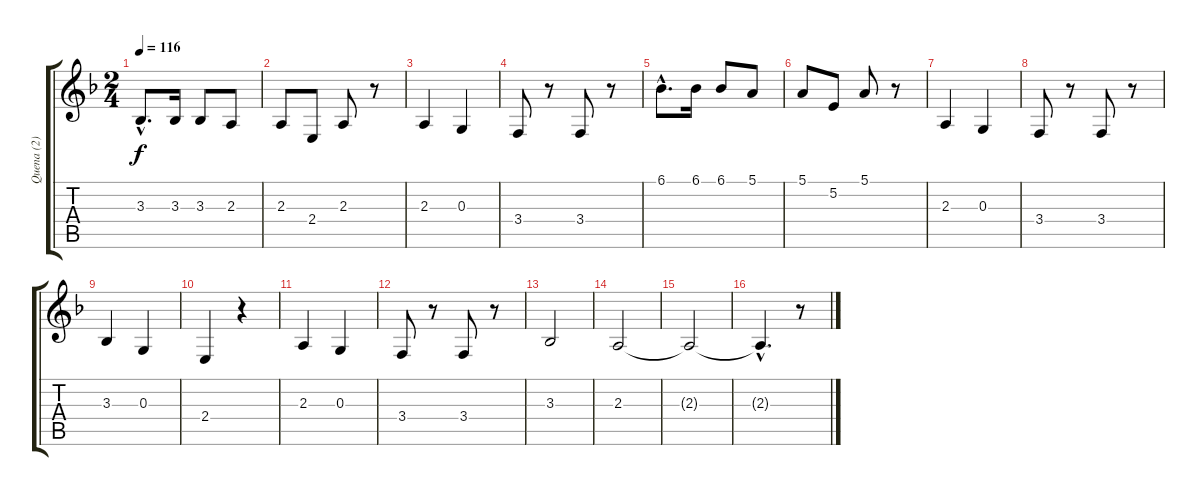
\track ("Quena (2)" "Quena (2)") {instrument flute}
\staff {score tabs}
\tuning (E4 B3 G3 D3 A2 E2) {hide}
\ts (2 4)
\tempo 116
\clef g2
\ks dminor
3.3{hac}.8{d dy f} 3.3.16 3.3.8 2.3.8 |
2.3.8 2.4.8 2.3.8 r.8 |
2.3.4 0.3.4 |
3.4.8 r.8 3.4.8 r.8 |
6.1{hac}.8{d} 6.1.16 6.1.8 5.1.8 |
5.1.8 5.2.8 5.1.8 r.8 |
2.3.4 0.3.4 |
3.4.8 r.8 3.4.8 r.8 |
3.3.4 0.3.4 |
2.4.4 r.4 |
2.3.4 0.3.4 |
3.4.8 r.8 3.4.8 r.8 |
3.3.2 |
2.3.2 |
2.3{t}.2 |
2.3{hac t}.4{d} r.8
